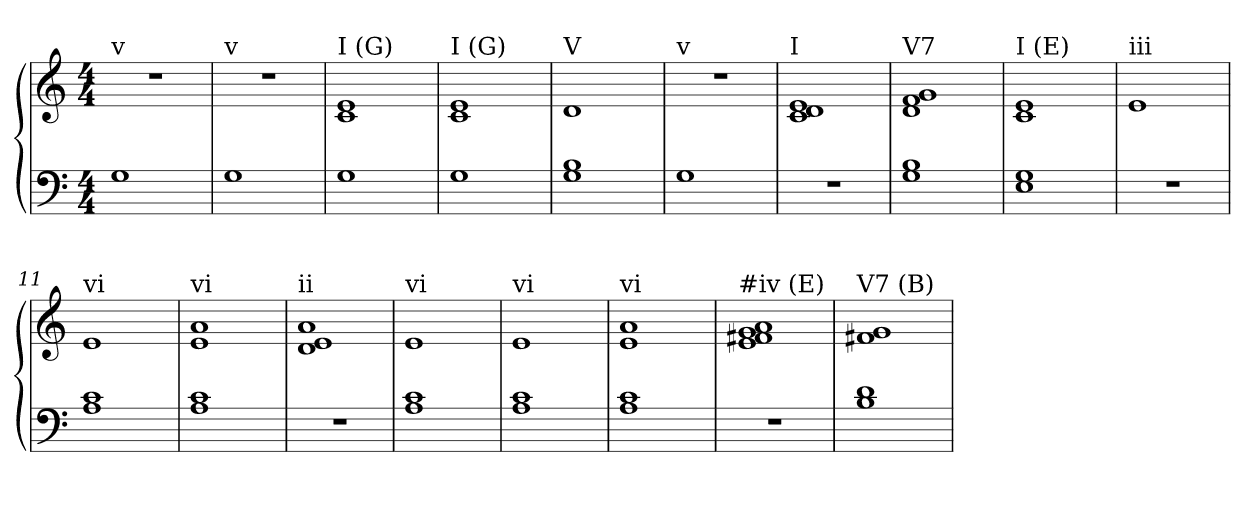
**kern	**kern
*part2	*part1
*staff2	*staff1
*clefF4	*clefG2
*k[]	*k[]
*C:	*C:
*M4/4	*M4/4
=1	=1
!	!LO:TX:a:t=v
1G	1r
=2	=2
!	!LO:TX:a:t=v
1G	1r
=3	=3
!	!LO:TX:a:t=I (G)
1G	1c 1e
=4	=4
!	!LO:TX:a:t=I (G)
1G	1c 1e
=5	=5
!	!LO:TX:a:t=V
1G 1B	1d
=6	=6
!	!LO:TX:a:t=v
1G	1r
=7	=7
!	!LO:TX:a:t=I
1r	1c 1d 1e
=8	=8
!	!LO:TX:a:t=V7
1G 1B	1d 1f 1g
=9	=9
!	!LO:TX:a:t=I (E)
1E 1G	1c 1e
=10	=10
!	!LO:TX:a:t=iii
1r	1e
=11	=11
!	!LO:TX:a:t=vi
1A 1c	1e
=12	=12
!	!LO:TX:a:t=vi
1A 1c	1e 1a
=13	=13
!	!LO:TX:a:t=ii
1r	1d 1e 1a
=14	=14
!	!LO:TX:a:t=vi
1A 1c	1e
=15	=15
!	!LO:TX:a:t=vi
1A 1c	1e
=16	=16
!	!LO:TX:a:t=vi
1A 1c	1e 1a
=17	=17
!	!LO:TX:a:t=#iv (E)
1r	1e 1f#X 1g 1a
=18	=18
!	!LO:TX:a:t=V7 (B)
1B 1d	1f#X 1g
=	=
*-	*-
